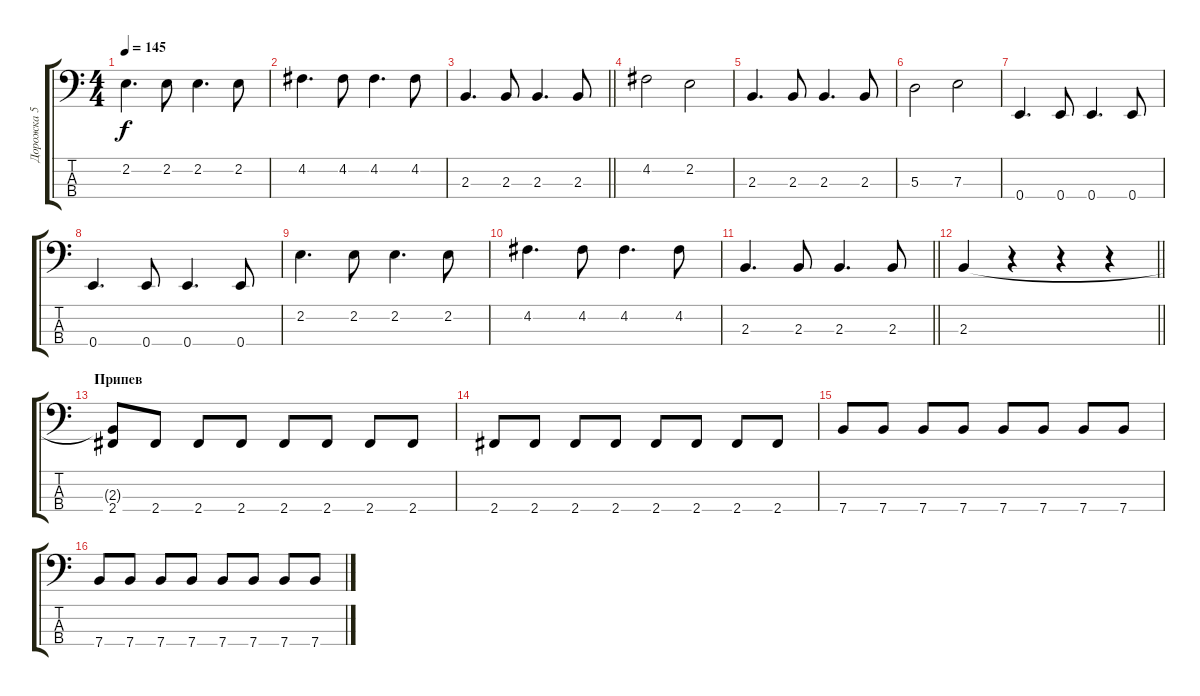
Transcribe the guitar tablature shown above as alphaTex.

\track ("Дорожка 5" "Дорожка 5") {instrument electricbassfinger}
\staff {score tabs}
\tuning (G2 D2 A1 E1) {hide}
\ts (4 4)
\tempo 145
\clef f4
\ks c
2.2.4{d dy f} 2.2.8 2.2.4{d} 2.2.8 |
4.2.4{d} 4.2.8 4.2.4{d} 4.2.8 |
\barLineRight lightlight
2.3.4{d} 2.3.8 2.3.4{d} 2.3.8 |
4.2.2 2.2.2 |
2.3.4{d} 2.3.8 2.3.4{d} 2.3.8 |
5.3.2 7.3.2 |
0.4.4{d} 0.4.8 0.4.4{d} 0.4.8 |
0.4.4{d} 0.4.8 0.4.4{d} 0.4.8 |
2.2.4{d} 2.2.8 2.2.4{d} 2.2.8 |
4.2.4{d} 4.2.8 4.2.4{d} 4.2.8 |
\barLineRight lightlight
2.3.4{d} 2.3.8 2.3.4{d} 2.3.8 |
\barLineRight lightlight
2.3.4 r.4 r.4 r.4 |
\section ("" "Припев")
(2.3{t} 2.4).8 2.4.8 2.4.8 2.4.8 2.4.8 2.4.8 2.4.8 2.4.8 |
2.4.8 2.4.8 2.4.8 2.4.8 2.4.8 2.4.8 2.4.8 2.4.8 |
7.4.8 7.4.8 7.4.8 7.4.8 7.4.8 7.4.8 7.4.8 7.4.8 |
7.4.8 7.4.8 7.4.8 7.4.8 7.4.8 7.4.8 7.4.8 7.4.8
